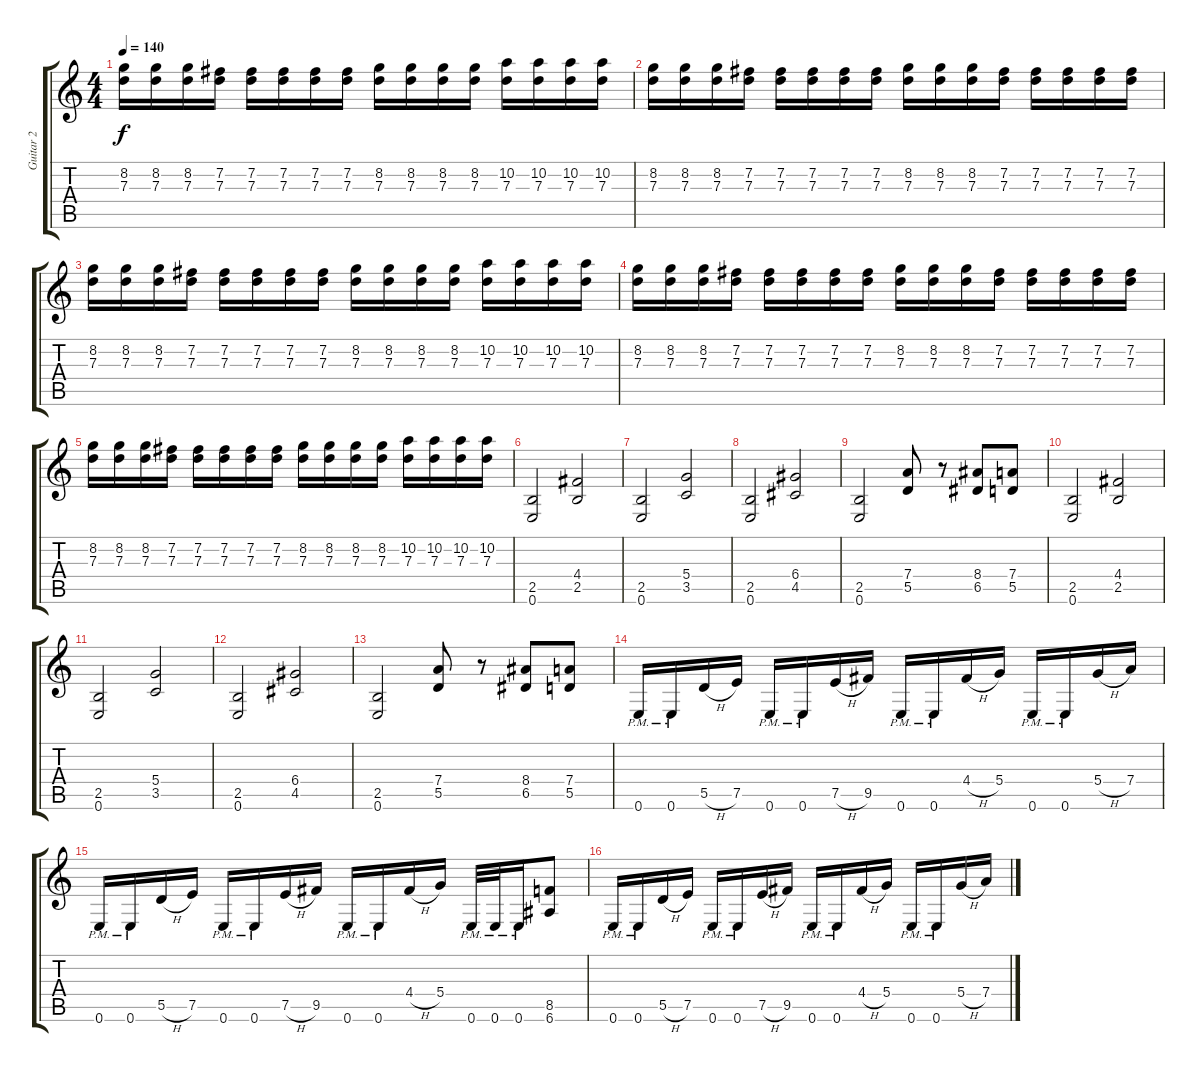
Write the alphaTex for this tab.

\track ("Guitar 2" "Guitar 2") {instrument overdrivenguitar}
\staff {score tabs}
\tuning (E4 B3 G3 D3 A2 E2) {hide}
\ts (4 4)
\tempo 140
\clef g2
\ks c
(8.2 7.3).16{dy f} (8.2 7.3).16 (8.2 7.3).16 (7.2 7.3).16 (7.2 7.3).16 (7.2 7.3).16 (7.2 7.3).16 (7.2 7.3).16 (8.2 7.3).16 (8.2 7.3).16 (8.2 7.3).16 (8.2 7.3).16 (10.2 7.3).16 (10.2 7.3).16 (10.2 7.3).16 (10.2 7.3).16 |
(8.2 7.3).16 (8.2 7.3).16 (8.2 7.3).16 (7.2 7.3).16 (7.2 7.3).16 (7.2 7.3).16 (7.2 7.3).16 (7.2 7.3).16 (8.2 7.3).16 (8.2 7.3).16 (8.2 7.3).16 (7.2 7.3).16 (7.2 7.3).16 (7.2 7.3).16 (7.2 7.3).16 (7.2 7.3).16 |
(8.2 7.3).16 (8.2 7.3).16 (8.2 7.3).16 (7.2 7.3).16 (7.2 7.3).16 (7.2 7.3).16 (7.2 7.3).16 (7.2 7.3).16 (8.2 7.3).16 (8.2 7.3).16 (8.2 7.3).16 (8.2 7.3).16 (10.2 7.3).16 (10.2 7.3).16 (10.2 7.3).16 (10.2 7.3).16 |
(8.2 7.3).16 (8.2 7.3).16 (8.2 7.3).16 (7.2 7.3).16 (7.2 7.3).16 (7.2 7.3).16 (7.2 7.3).16 (7.2 7.3).16 (8.2 7.3).16 (8.2 7.3).16 (8.2 7.3).16 (7.2 7.3).16 (7.2 7.3).16 (7.2 7.3).16 (7.2 7.3).16 (7.2 7.3).16 |
(8.2 7.3).16 (8.2 7.3).16 (8.2 7.3).16 (7.2 7.3).16 (7.2 7.3).16 (7.2 7.3).16 (7.2 7.3).16 (7.2 7.3).16 (8.2 7.3).16 (8.2 7.3).16 (8.2 7.3).16 (8.2 7.3).16 (10.2 7.3).16 (10.2 7.3).16 (10.2 7.3).16 (10.2 7.3).16 |
(2.5 0.6).2 (4.4 2.5).2 |
(2.5 0.6).2 (5.4 3.5).2 |
(2.5 0.6).2 (6.4 4.5).2 |
(2.5 0.6).2 (7.4 5.5).8 r.8 (8.4 6.5).8 (7.4 5.5).8 |
(2.5 0.6).2 (4.4 2.5).2 |
(2.5 0.6).2 (5.4 3.5).2 |
(2.5 0.6).2 (6.4 4.5).2 |
(2.5 0.6).2 (7.4 5.5).8 r.8 (8.4 6.5).8 (7.4 5.5).8 |
0.6{pm}.16 0.6{pm}.16 5.5{h}.16 7.5.16 0.6{pm}.16 0.6{pm}.16 7.5{h}.16 9.5.16 0.6{pm}.16 0.6{pm}.16 4.4{h}.16 5.4.16 0.6{pm}.16 0.6{pm}.16 5.4{h}.16 7.4.16 |
0.6{pm}.16 0.6{pm}.16 5.5{h}.16 7.5.16 0.6{pm}.16 0.6{pm}.16 7.5{h}.16 9.5.16 0.6{pm}.16 0.6{pm}.16 4.4{h}.16 5.4.16 0.6{pm}.32 0.6{pm}.32 0.6{pm}.16 (8.5 6.6).8 |
0.6{pm}.16 0.6{pm}.16 5.5{h}.16 7.5.16 0.6{pm}.16 0.6{pm}.16 7.5{h}.16 9.5.16 0.6{pm}.16 0.6{pm}.16 4.4{h}.16 5.4.16 0.6{pm}.16 0.6{pm}.16 5.4{h}.16 7.4.16
